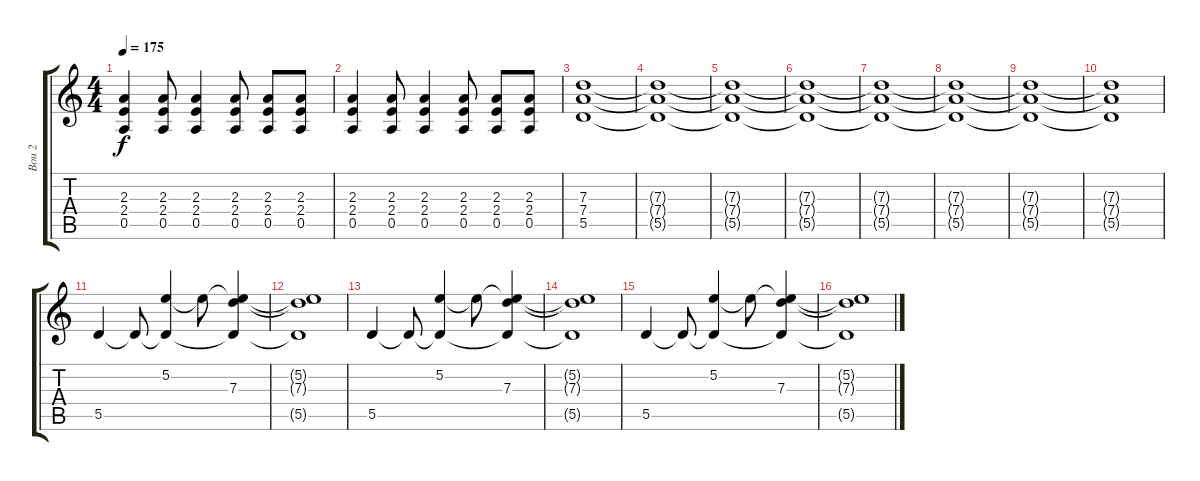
\track ("Bou 2" "Bou 2") {instrument distortionguitar}
\staff {score tabs}
\tuning (E4 B3 G3 D3 A2 E2) {hide}
\ts (4 4)
\tempo 175
\clef g2
\ks c
(2.3 2.4 0.5).4{dy f} (2.3 2.4 0.5).8 (2.3 2.4 0.5).4 (2.3 2.4 0.5).8 (2.3 2.4 0.5).8 (2.3 2.4 0.5).8 |
(2.3 2.4 0.5).4 (2.3 2.4 0.5).8 (2.3 2.4 0.5).4 (2.3 2.4 0.5).8 (2.3 2.4 0.5).8 (2.3 2.4 0.5).8 |
(7.3 7.4 5.5).1{volume 8} |
(7.3{t} 7.4{t} 5.5{t}).1 |
(7.3{t} 7.4{t} 5.5{t}).1 |
(7.3{t} 7.4{t} 5.5{t}).1 |
(7.3{t} 7.4{t} 5.5{t}).1 |
(7.3{t} 7.4{t} 5.5{t}).1{volume 4} |
(7.3{t} 7.4{t} 5.5{t}).1 |
(7.3{t} 7.4{t} 5.5{t}).1 |
5.5.4{volume 13} 5.5{t}.8 (5.2 5.5{t}).4 5.2{t}.8 (5.2{t} 7.3 5.5{t}).4 |
(5.2{t} 7.3{t} 5.5{t}).1 |
5.5.4 5.5{t}.8 (5.2 5.5{t}).4 5.2{t}.8 (5.2{t} 7.3 5.5{t}).4 |
(5.2{t} 7.3{t} 5.5{t}).1 |
5.5.4 5.5{t}.8 (5.2 5.5{t}).4 5.2{t}.8 (5.2{t} 7.3 5.5{t}).4 |
(5.2{t} 7.3{t} 5.5{t}).1
